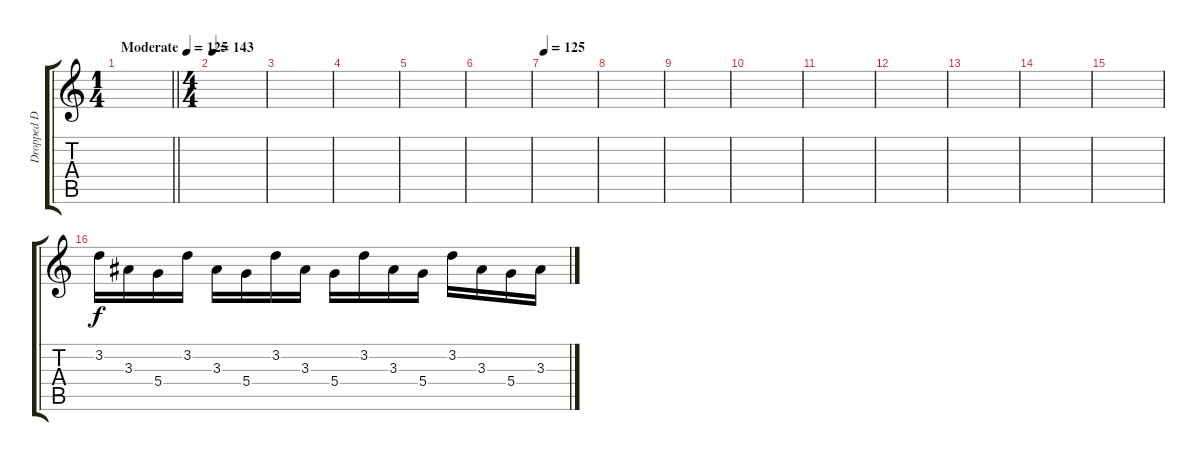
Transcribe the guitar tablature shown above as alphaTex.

\track ("Dropped D" "Dropped D") {instrument distortionguitar}
\staff {score tabs}
\tuning (E4 B3 G3 D3 A2 D2) {hide}
\ts (1 4)
\tempo (125 "Moderate")
\clef g2
\barLineRight lightlight
\ks c
|
\ts (4 4)
\tempo 143
|
|
|
|
|
\tempo 125
|
|
|
|
|
|
|
|
|
3.2.16 3.3.16 5.4.16 3.2.16 3.3.16 5.4.16 3.2.16 3.3.16 5.4.16 3.2.16 3.3.16 5.4.16 3.2.16 3.3.16 5.4.16 3.3.16
